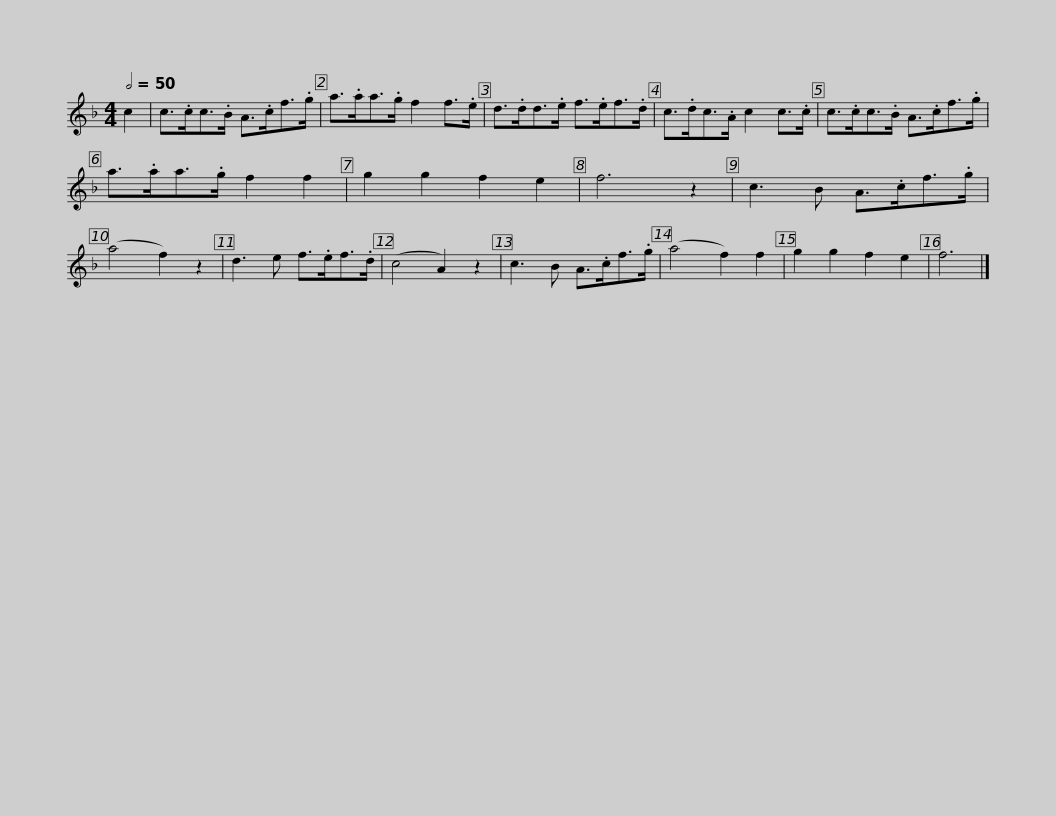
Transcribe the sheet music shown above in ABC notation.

X:1
L:1/8
Q:1/2=50
M:4/4
I:linebreak $
K:F
V:1 treble
V:1
 c2 | c>.cc>.B A>.cf>.g | a>.aa>.g f2 f>.e | d>.dd>.e f>.ef>.d | c>.dc>.A c2 c>.c |$ %5
 c>.cc>.B A>.cf>.g | a>.aa>.g f2 f2 | g2 g2 f2 e2 | f6 z2 | c3 B A>.cf>.g | %10
 (a4 f2) z2 | d3 e f>.ef>.d |$ (c4 A2) z2 | c3 B A>.cf>.g | (a4 f2) f2 | %15
 g2 g2 f2 e2 | f6 |] %17
